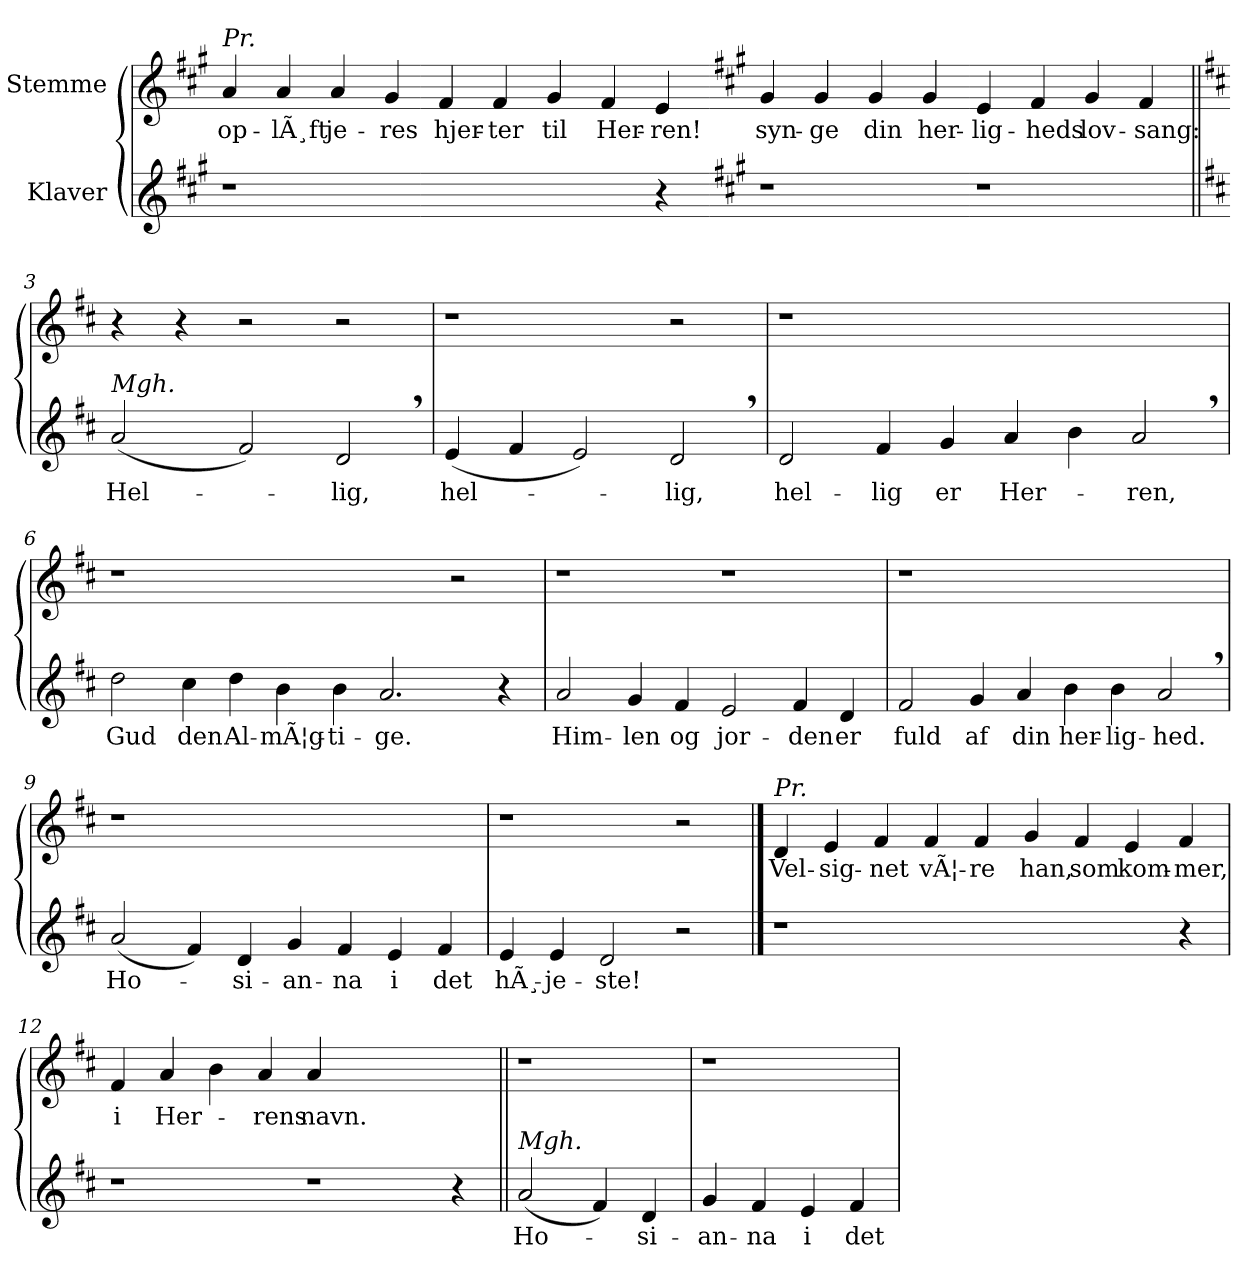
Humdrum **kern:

**kern	**text	**kern	**text
*part2	*part2	*part1	*part1
*staff2	*staff2	*staff1	*staff1
*I"Klaver	*	*I"Stemme	*
*clefG2	*	*clefG2	*
*k[f#c#g#]	*	*k[f#c#g#]	*
=1	=1	=1	=1
!	!	!LO:TX:a:i:t=Pr.	!
!	!	!	!LO:LY:b
1r	.	4a	op-
!	!	!	!LO:LY:b
.	.	4a	-lÃ¸ft
!	!	!	!LO:LY:b
.	.	4a	je-
!	!	!	!LO:LY:b
.	.	4g#	-res
!	!	!	!LO:LY:b
1ryy	.	4f#	hjer-
!	!	!	!LO:LY:b
.	.	4f#	-ter
!	!	!	!LO:LY:b
.	.	4g#	til
!	!	!	!LO:LY:b
.	.	4f#	Her-
!	!	!	!LO:LY:b
4r	.	4e	-ren!
!!LO:LB:g=z
=2-	=2-	=2-	=2-
*k[f#c#g#]	*	*k[f#c#g#]	*
!	!	!	!LO:LY:b
1r	.	4g#/	syn-
!	!	!	!LO:LY:b
.	.	4g#/	-ge
!	!	!	!LO:LY:b
.	.	4g#/	din
!	!	!	!LO:LY:b
.	.	4g#/	her-
!	!	!	!LO:LY:b
1r	.	4e/	-lig-
!	!	!	!LO:LY:b
.	.	4f#/	-heds
!	!	!	!LO:LY:b
.	.	4g#/	lov-
!	!	!	!LO:LY:b
.	.	4f#/	-sang:
!!LO:LB:g=z
=3||	=3||	=3||	=3||
*k[f#c#]	*	*k[f#c#]	*
!LO:TX:a:i:t=Mgh.	!	!	!
!	!LO:LY:b	!	!
(<2a/	Hel-	4r	.
.	.	4r	.
2f#/)	.	2r	.
!	!LO:LY:b	!	!
2d,/	-lig,	2r	.
=4	=4	=4	=4
!	!LO:LY:b	!	!
(<4e/	hel-	1r	.
4f#/	.	.	.
2e/)	.	.	.
!	!LO:LY:b	!	!
2d,/	-lig,	2r	.
=5	=5	=5	=5
!	!LO:LY:b	!	!
2d/	hel-	1r	.
!	!LO:LY:b	!	!
4f#/	-lig	.	.
!	!LO:LY:b	!	!
4g/	er	.	.
!	!LO:LY:b	!	!
4a/	Her-	1ryy	.
4b\	.	.	.
!	!LO:LY:b	!	!
2a,/	-ren,	.	.
!!LO:LB:g=z
=6	=6	=6	=6
!	!LO:LY:b	!	!
2dd\	Gud	1r	.
!	!LO:LY:b	!	!
4cc#\	den	.	.
!	!LO:LY:b	!	!
4dd\	Al-	.	.
!	!LO:LY:b	!	!
4b\	-mÃ¦g-	1ryy	.
!	!LO:LY:b	!	!
4b\	-ti-	.	.
!	!LO:LY:b	!	!
2.a/	-ge.	.	.
.	.	2r	.
4r	.	.	.
=7	=7	=7	=7
!	!LO:LY:b	!	!
2a/	Him-	1r	.
!	!LO:LY:b	!	!
4g/	-len	.	.
!	!LO:LY:b	!	!
4f#/	og	.	.
!	!LO:LY:b	!	!
2e/	jor-	1r	.
!	!LO:LY:b	!	!
4f#/	-den	.	.
!	!LO:LY:b	!	!
4d/	er	.	.
!!LO:LB:g=z
=8	=8	=8	=8
!	!LO:LY:b	!	!
2f#/	fuld	1r	.
!	!LO:LY:b	!	!
4g/	af	.	.
!	!LO:LY:b	!	!
4a/	din	.	.
!	!LO:LY:b	!	!
4b\	her-	1ryy	.
!	!LO:LY:b	!	!
4b\	-lig-	.	.
!	!LO:LY:b	!	!
2a,/	-hed.	.	.
=9	=9	=9	=9
!	!LO:LY:b	!	!
(<2a/	Ho-	1r	.
4f#/)	.	.	.
!	!LO:LY:b	!	!
4d/	-si-	.	.
!	!LO:LY:b	!	!
4g/	-an-	1ryy	.
!	!LO:LY:b	!	!
4f#/	-na	.	.
!	!LO:LY:b	!	!
4e/	i	.	.
!	!LO:LY:b	!	!
4f#/	det	.	.
=10	=10	=10	=10
!	!LO:LY:b	!	!
4e/	hÃ¸-	1r	.
!	!LO:LY:b	!	!
4e/	-je-	.	.
!	!LO:LY:b	!	!
2d/	-ste!	.	.
2r	.	2r	.
!!LO:PB:g=z
==11	==11	==11	==11
!	!	!LO:TX:a:i:t=Pr.	!
!	!	!	!LO:LY:b
1r	.	4d/	Vel-
!	!	!	!LO:LY:b
.	.	4e/	-sig-
!	!	!	!LO:LY:b
.	.	4f#/	-net
!	!	!	!LO:LY:b
.	.	4f#/	vÃ¦-
!	!	!	!LO:LY:b
1ryy	.	4f#/	-re
!	!	!	!LO:LY:b
.	.	4g/	han,
!	!	!	!LO:LY:b
.	.	4f#/	som
!	!	!	!LO:LY:b
.	.	4e/	kom-
!	!	!	!LO:LY:b
4r	.	4f#/	-mer,
=12`	=12`	=12`	=12`
!	!	!	!LO:LY:b
1r	.	4f#/	i
!	!	!	!LO:LY:b
.	.	4a/	Her-
.	.	4b\	.
!	!	!	!LO:LY:b
.	.	4a/	-rens
!	!	!	!LO:LY:b
1r	.	4a/	navn.
.	.	1ryy	.
4r	.	.	.
!!LO:LB:g=z
=13||	=13||	=13||	=13||
!LO:TX:a:i:t=Mgh.	!	!	!
!	!LO:LY:b	!	!
(<2a/	Ho-	1r	.
4f#/)	.	.	.
!	!LO:LY:b	!	!
4d/	-si-	.	.
=14	=14	=14	=14
!	!LO:LY:b	!	!
4g/	-an-	1r	.
!	!LO:LY:b	!	!
4f#/	-na	.	.
!	!LO:LY:b	!	!
4e/	i	.	.
!	!LO:LY:b	!	!
4f#/	det	.	.
=	=	=	=
*-	*-	*-	*-
